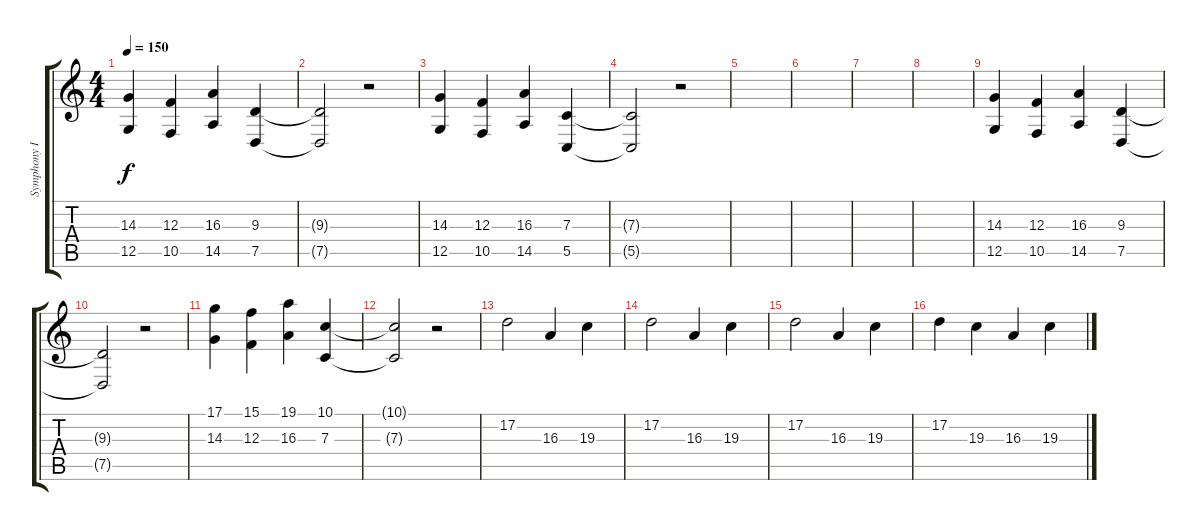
\track ("Symphony I" "Symphony I") {instrument violin}
\staff {score tabs}
\tuning (D4 A3 F3 C3 G2 C2) {hide}
\ts (4 4)
\tempo 150
\clef g2
\ks c
(14.3 12.5).4{dy f volume 14} (12.3 10.5).4 (16.3 14.5).4 (9.3 7.5).4 |
(9.3{t} 7.5{t}).2 r.2 |
(14.3 12.5).4{volume 14} (12.3 10.5).4 (16.3 14.5).4 (7.3 5.5).4 |
(7.3{t} 5.5{t}).2 r.2 |
|
|
|
|
(14.3 12.5).4{volume 14} (12.3 10.5).4 (16.3 14.5).4 (9.3 7.5).4 |
(9.3{t} 7.5{t}).2 r.2 |
(17.1 14.3).4{volume 14} (15.1 12.3).4 (19.1 16.3).4 (10.1 7.3).4 |
(10.1{t} 7.3{t}).2 r.2 |
17.2.2 16.3.4 19.3.4 |
17.2.2 16.3.4 19.3.4 |
17.2.2 16.3.4 19.3.4 |
17.2.4 19.3.4 16.3.4 19.3.4
